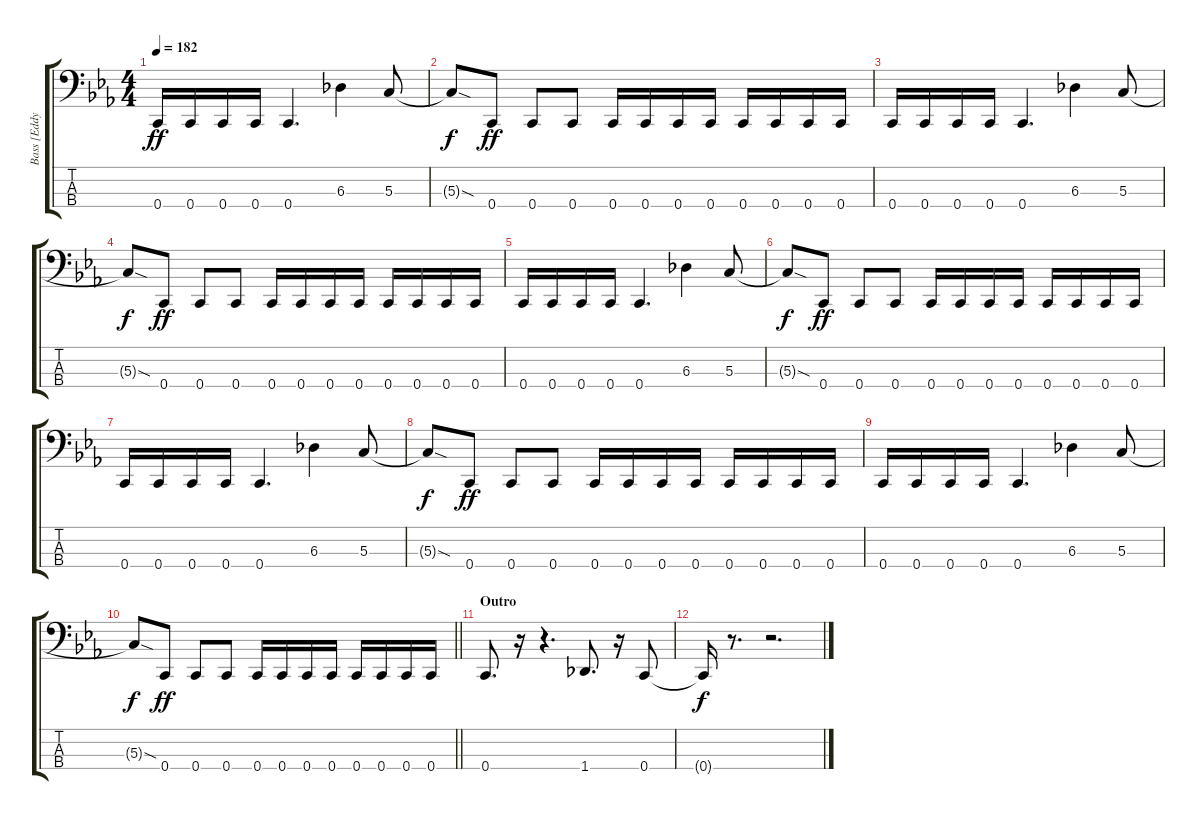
\track ("Bass [Eddy]" "Bass [Eddy") {instrument electricbasspick}
\staff {score tabs}
\tuning (F2 C2 G1 C1) {hide}
\ts (4 4)
\tempo 182
\clef f4
\ks eb
0.4.16{dy ff} 0.4.16 0.4.16 0.4.16 0.4.4{d} 6.3.4 5.3.8 |
5.3{sod t}.8{dy f} 0.4.8{dy ff} 0.4.8 0.4.8 0.4.16 0.4.16 0.4.16 0.4.16 0.4.16 0.4.16 0.4.16 0.4.16 |
0.4.16 0.4.16 0.4.16 0.4.16 0.4.4{d} 6.3.4 5.3.8 |
5.3{sod t}.8{dy f} 0.4.8{dy ff} 0.4.8 0.4.8 0.4.16 0.4.16 0.4.16 0.4.16 0.4.16 0.4.16 0.4.16 0.4.16 |
0.4.16 0.4.16 0.4.16 0.4.16 0.4.4{d} 6.3.4 5.3.8 |
5.3{sod t}.8{dy f} 0.4.8{dy ff} 0.4.8 0.4.8 0.4.16 0.4.16 0.4.16 0.4.16 0.4.16 0.4.16 0.4.16 0.4.16 |
0.4.16 0.4.16 0.4.16 0.4.16 0.4.4{d} 6.3.4 5.3.8 |
5.3{sod t}.8{dy f} 0.4.8{dy ff} 0.4.8 0.4.8 0.4.16 0.4.16 0.4.16 0.4.16 0.4.16 0.4.16 0.4.16 0.4.16 |
0.4.16 0.4.16 0.4.16 0.4.16 0.4.4{d} 6.3.4 5.3.8 |
\barLineRight lightlight
5.3{sod t}.8{dy f} 0.4.8{dy ff} 0.4.8 0.4.8 0.4.16 0.4.16 0.4.16 0.4.16 0.4.16 0.4.16 0.4.16 0.4.16 |
\section ("" "Outro")
0.4.8{d} r.16 r.4{d} 1.4.8{d} r.16 0.4.8 |
0.4{t}.16{dy f} r.8{d} r.2{d}
